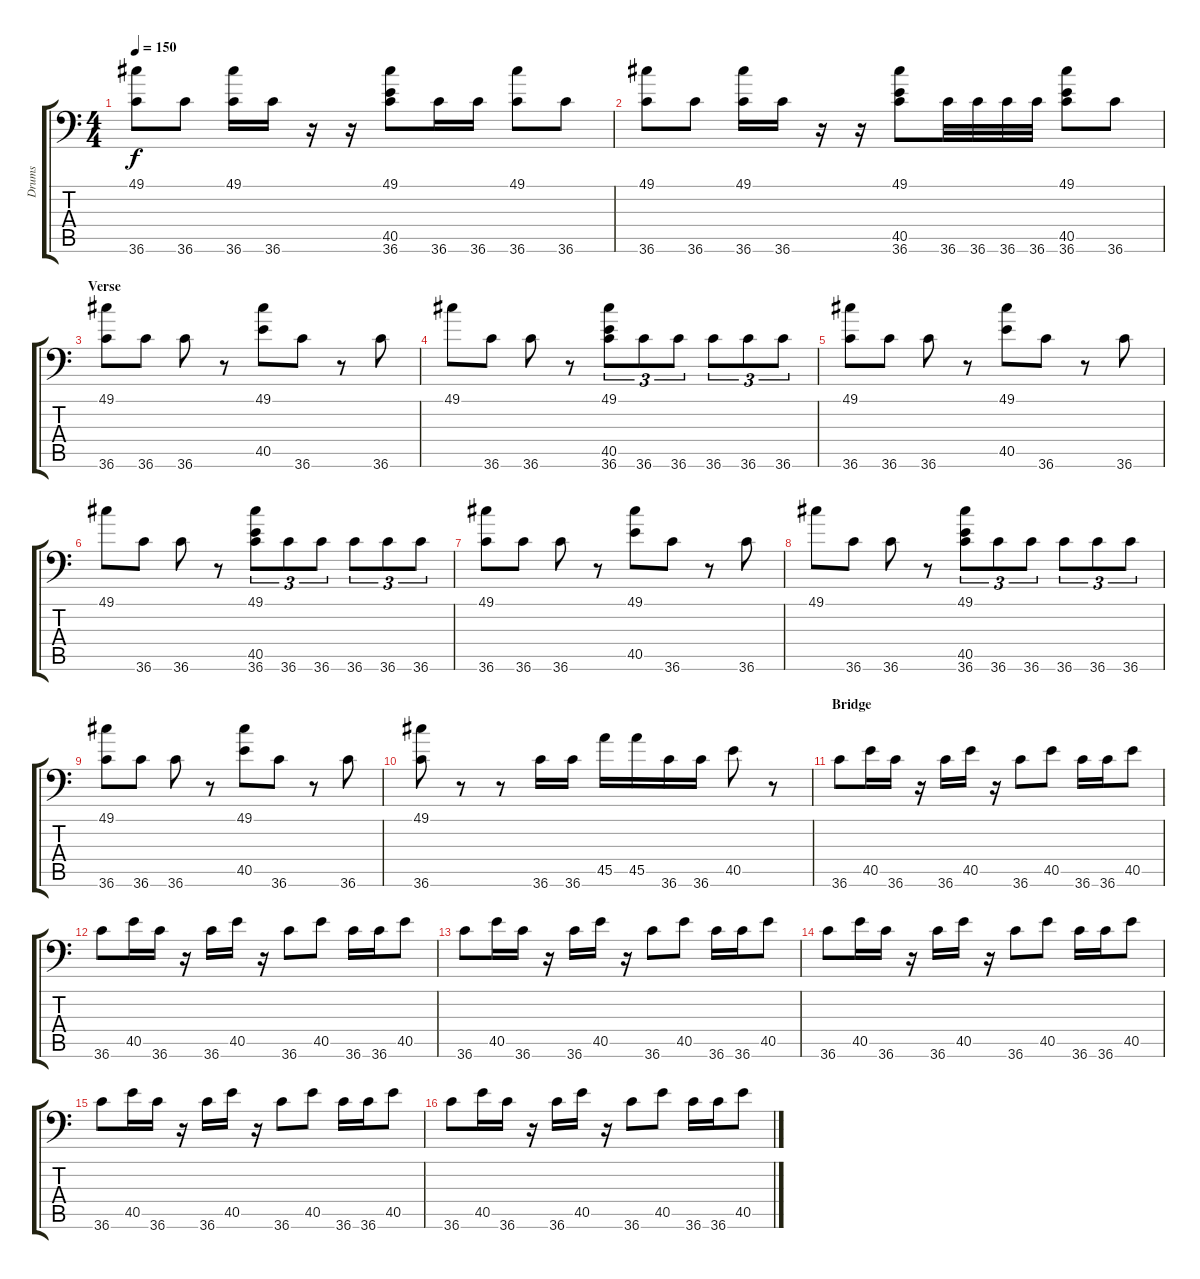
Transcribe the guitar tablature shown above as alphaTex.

\track ("Drums" "Drums") {instrument acousticgrandpiano}
\staff {score tabs}
\tuning (C-1 C-1 C-1 C-1 C-1 C-1) {hide}
\ts (4 4)
\tempo 150
\clef f4
\ks c
(49.1 36.6).8{dy f} 36.6.8 (49.1 36.6).16 36.6.16 r.16 r.16 (49.1 40.5 36.6).8 36.6.16 36.6.16 (49.1 36.6).8 36.6.8 |
(49.1 36.6).8 36.6.8 (49.1 36.6).16 36.6.16 r.16 r.16 (49.1 40.5 36.6).8 36.6.32 36.6.32 36.6.32 36.6.32 (49.1 40.5 36.6).8 36.6.8 |
\section ("" "Verse")
(49.1 36.6).8 36.6.8 36.6.8 r.8 (49.1 40.5).8 36.6.8 r.8 36.6.8 |
49.1.8 36.6.8 36.6.8 r.8 (49.1 40.5 36.6).8{tu (3 2)} 36.6.8{tu (3 2)} 36.6.8{tu (3 2)} 36.6.8{tu (3 2)} 36.6.8{tu (3 2)} 36.6.8{tu (3 2)} |
(49.1 36.6).8 36.6.8 36.6.8 r.8 (49.1 40.5).8 36.6.8 r.8 36.6.8 |
49.1.8 36.6.8 36.6.8 r.8 (49.1 40.5 36.6).8{tu (3 2)} 36.6.8{tu (3 2)} 36.6.8{tu (3 2)} 36.6.8{tu (3 2)} 36.6.8{tu (3 2)} 36.6.8{tu (3 2)} |
(49.1 36.6).8 36.6.8 36.6.8 r.8 (49.1 40.5).8 36.6.8 r.8 36.6.8 |
49.1.8 36.6.8 36.6.8 r.8 (49.1 40.5 36.6).8{tu (3 2)} 36.6.8{tu (3 2)} 36.6.8{tu (3 2)} 36.6.8{tu (3 2)} 36.6.8{tu (3 2)} 36.6.8{tu (3 2)} |
(49.1 36.6).8 36.6.8 36.6.8 r.8 (49.1 40.5).8 36.6.8 r.8 36.6.8 |
(49.1 36.6).8 r.8 r.8 36.6.16 36.6.16 45.5.16 45.5.16 36.6.16 36.6.16 40.5.8 r.8 |
\section ("" "Bridge")
36.6.8 40.5.16 36.6.16 r.16 36.6.16 40.5.16 r.16 36.6.8 40.5.8 36.6.16 36.6.16 40.5.8 |
36.6.8 40.5.16 36.6.16 r.16 36.6.16 40.5.16 r.16 36.6.8 40.5.8 36.6.16 36.6.16 40.5.8 |
36.6.8 40.5.16 36.6.16 r.16 36.6.16 40.5.16 r.16 36.6.8 40.5.8 36.6.16 36.6.16 40.5.8 |
36.6.8 40.5.16 36.6.16 r.16 36.6.16 40.5.16 r.16 36.6.8 40.5.8 36.6.16 36.6.16 40.5.8 |
36.6.8 40.5.16 36.6.16 r.16 36.6.16 40.5.16 r.16 36.6.8 40.5.8 36.6.16 36.6.16 40.5.8 |
36.6.8 40.5.16 36.6.16 r.16 36.6.16 40.5.16 r.16 36.6.8 40.5.8 36.6.16 36.6.16 40.5.8
